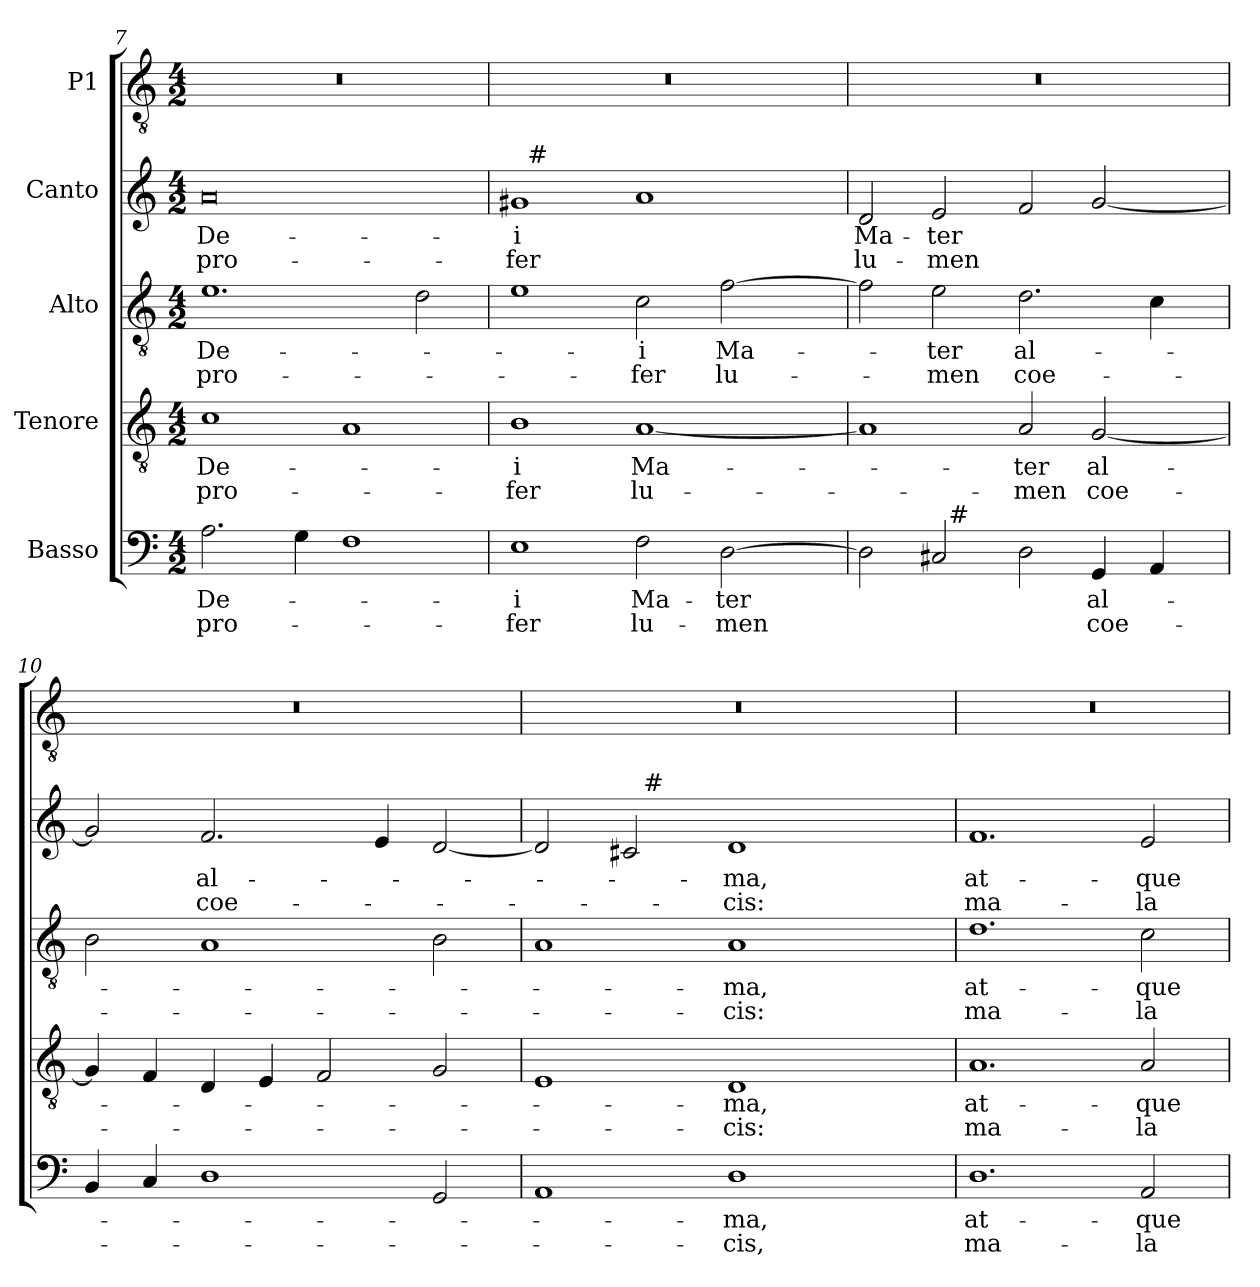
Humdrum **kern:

**kern	**text	**text	**kern	**text	**text	**kern	**text	**text	**kern	**text	**text	**kern
*part5	*part5	*part5	*part4	*part4	*part4	*part3	*part3	*part3	*part2	*part2	*part2	*part1
*staff5	*staff5	*staff5	*staff4	*staff4	*staff4	*staff3	*staff3	*staff3	*staff2	*staff2	*staff2	*staff1
*I"Basso	*	*	*I"Tenore	*	*	*I"Alto	*	*	*I"Canto	*	*	*I"P1
*clefF4	*	*	*clefGv2	*	*	*clefGv2	*	*	*clefG2	*	*	*clefGv2
*	*	*	*ITrd7c12	*	*	*ITrd7c12	*	*	*	*	*	*ITrd7c12
*k[]	*	*	*k[]	*	*	*k[]	*	*	*k[]	*	*	*k[]
*C:	*	*	*C:	*	*	*C:	*	*	*C:	*	*	*C:
*M4/2	*	*	*M4/2	*	*	*M4/2	*	*	*M4/2	*	*	*M4/2
=7	=7	=7	=7	=7	=7	=7	=7	=7	=7	=7	=7	=7
!	!LO:LY:b:color=#000000	!LO:LY:b:color=#000000	!	!	!	!	!	!	!	!	!	!
!	!	!	!	!LO:LY:b:color=#000000	!LO:LY:b:color=#000000	!	!	!	!	!	!	!
!	!	!	!	!	!	!	!LO:LY:b:color=#000000	!LO:LY:b:color=#000000	!	!	!	!
!	!	!	!	!	!	!	!	!	!	!LO:LY:b:color=#000000	!LO:LY:b:color=#000000	!LO:N:vis=1
2.Ai\	De-	pro-	1Ci	De-	pro-	1.Ei	De-	pro-	0ai	De-	pro-	0r
4Gi\	.	.	.	.	.	.	.	.	.	.	.	.
1Fi	.	.	1AAi	.	.	.	.	.	.	.	.	.
.	.	.	.	.	.	2Di\	.	.	.	.	.	.
=8	=8	=8	=8	=8	=8	=8	=8	=8	=8	=8	=8	=8
!	!LO:LY:b:color=#000000	!LO:LY:b:color=#000000	!	!	!	!	!	!	!	!	!	!
!	!	!	!	!LO:LY:b:color=#000000	!LO:LY:b:color=#000000	!	!	!	!	!	!	!
!	!	!	!	!	!	!	!	!	!	!LO:LY:b:color=#000000	!LO:LY:b:color=#000000	!LO:N:vis=1
*	*	*	*	*	*	*	*	*	*^	*	*	*
1Ei	-i	-fer	1BBi	-i	-fer	1Ei	.	.	1g#i	32ryy	-i	-fer	0r
.	.	.	.	.	.	.	.	.	.	256ryy	.	.	.
!	!	!	!	!	!	!	!	!	!	!LO:TX:a:t=#	!	!	!
.	.	.	.	.	.	.	.	.	.	1ryy	.	.	.
!	!LO:LY:b:color=#000000	!LO:LY:b:color=#000000	!	!	!	!	!	!	!	!	!	!	!
!	!	!	!	!LO:LY:b:color=#000000	!LO:LY:b:color=#000000	!	!	!	!	!	!	!	!
!	!	!	!	!	!	!	!LO:LY:b:color=#000000	!LO:LY:b:color=#000000	!	!	!	!	!
2Fi\	Ma-	lu-	[1AAi	Ma-	lu-	2Ci\	-i	-fer	1ai	.	.	.	.
.	.	.	.	.	.	.	.	.	.	2ryy	.	.	.
!	!LO:LY:b:color=#000000	!LO:LY:b:color=#000000	!	!	!	!	!	!	!	!	!	!	!
!	!	!	!	!	!	!	!LO:LY:b:color=#000000	!LO:LY:b:color=#000000	!	!	!	!	!
[2Di\	-ter	-men	.	.	.	[2Fi\	Ma-	lu-	.	.	.	.	.
.	.	.	.	.	.	.	.	.	.	4ryy	.	.	.
.	.	.	.	.	.	.	.	.	.	8ryy	.	.	.
.	.	.	.	.	.	.	.	.	.	16ryy	.	.	.
.	.	.	.	.	.	.	.	.	.	64..ryy	.	.	.
*	*	*	*	*	*	*	*	*	*v	*v	*	*	*
=9	=9	=9	=9	=9	=9	=9	=9	=9	=9	=9	=9	=9
*	*	*	*	*	*	*	*	*	*^	*	*	*
!	!	!	!	!	!	!	!	!	!	!	!LO:LY:b:color=#000000	!LO:LY:b:color=#000000	!LO:N:vis=1
*^	*	*	*	*	*	*	*	*	*v	*v	*	*	*
2Di\]	2ryy	.	.	1AAi]	.	.	2Fi\]	.	.	2di/	Ma-	lu-	0r
!	!	!	!	!	!	!	!	!LO:LY:b:color=#000000	!LO:LY:b:color=#000000	!	!	!	!
!	!	!	!	!	!	!	!	!	!	!	!LO:LY:b:color=#000000	!LO:LY:b:color=#000000	!
2C#i/	32ryy	.	.	.	.	.	2Ei\	-ter	-men	2ei/	-ter	-men	.
.	256ryy	.	.	.	.	.	.	.	.	.	.	.	.
!	!LO:TX:a:t=#	!	!	!	!	!	!	!	!	!	!	!	!
.	1ryy	.	.	.	.	.	.	.	.	.	.	.	.
!	!	!	!	!	!LO:LY:b:color=#000000	!LO:LY:b:color=#000000	!	!	!	!	!	!	!
!	!	!	!	!	!	!	!	!LO:LY:b:color=#000000	!LO:LY:b:color=#000000	!	!	!	!
2Di\	.	.	.	2AAi/	-ter	-men	2.Di\	al-	coe-	2fi/	.	.	.
!	!	!LO:LY:b:color=#000000	!LO:LY:b:color=#000000	!	!	!	!	!	!	!	!	!	!
!	!	!	!	!	!LO:LY:b:color=#000000	!LO:LY:b:color=#000000	!	!	!	!	!	!	!
4GGi/	.	al-	coe-	[2GGi/	al-	coe-	.	.	.	[2gi/	.	.	.
.	4ryy	.	.	.	.	.	.	.	.	.	.	.	.
4AAi/	.	.	.	.	.	.	4Ci\	.	.	.	.	.	.
.	8ryy	.	.	.	.	.	.	.	.	.	.	.	.
.	16ryy	.	.	.	.	.	.	.	.	.	.	.	.
.	64..ryy	.	.	.	.	.	.	.	.	.	.	.	.
=10	=10	=10	=10	=10	=10	=10	=10	=10	=10	=10	=10	=10	=10
!	!	!	!	!	!	!	!	!	!	!	!	!	!LO:N:vis=1
*v	*v	*	*	*	*	*	*	*	*	*	*	*	*
4BBi/	.	.	4GGi/]	.	.	2BBi\	.	.	2gi/]	.	.	0r
4Ci/	.	.	4FFi/	.	.	.	.	.	.	.	.	.
!	!	!	!	!	!	!	!	!	!	!LO:LY:b:color=#000000	!LO:LY:b:color=#000000	!
1Di	.	.	4DDi/	.	.	1AAi	.	.	2.fi/	al-	coe-	.
.	.	.	4EEi/	.	.	.	.	.	.	.	.	.
.	.	.	2FFi/	.	.	.	.	.	.	.	.	.
.	.	.	.	.	.	.	.	.	4ei/	.	.	.
2GGi/	.	.	2GGi/	.	.	2BBi\	.	.	[2di/	.	.	.
=11	=11	=11	=11	=11	=11	=11	=11	=11	=11	=11	=11	=11
!	!	!	!	!	!	!	!	!	!	!	!	!LO:N:vis=1
*	*	*	*	*	*	*	*	*	*^	*	*	*
1AAi	.	.	1EEi	.	.	1AAi	.	.	2di/]	2ryy	.	.	0r
.	.	.	.	.	.	.	.	.	2c#i/	32ryy	.	.	.
.	.	.	.	.	.	.	.	.	.	256ryy	.	.	.
!	!	!	!	!	!	!	!	!	!	!LO:TX:a:t=#	!	!	!
.	.	.	.	.	.	.	.	.	.	1ryy	.	.	.
!	!LO:LY:b:color=#000000	!LO:LY:b:color=#000000	!	!	!	!	!	!	!	!	!	!	!
!	!	!	!	!LO:LY:b:color=#000000	!LO:LY:b:color=#000000	!	!	!	!	!	!	!	!
!	!	!	!	!	!	!	!LO:LY:b:color=#000000	!LO:LY:b:color=#000000	!	!	!	!	!
!	!	!	!	!	!	!	!	!	!	!	!LO:LY:b:color=#000000	!LO:LY:b:color=#000000	!
1Di	-ma,	-cis,	1DDi	-ma,	-cis:	1AAi	-ma,	-cis:	1di	.	-ma,	-cis:	.
.	.	.	.	.	.	.	.	.	.	4ryy	.	.	.
.	.	.	.	.	.	.	.	.	.	8ryy	.	.	.
.	.	.	.	.	.	.	.	.	.	16ryy	.	.	.
.	.	.	.	.	.	.	.	.	.	64..ryy	.	.	.
*	*	*	*	*	*	*	*	*	*v	*v	*	*	*
!!LO:PB:g=z
=12	=12	=12	=12	=12	=12	=12	=12	=12	=12	=12	=12	=12
*	*	*	*	*	*	*	*	*	*^	*	*	*
!	!LO:LY:b:color=#000000	!LO:LY:b:color=#000000	!	!	!	!	!	!	!	!	!	!	!
*	*	*	*	*	*	*	*	*	*v	*v	*	*	*
*	*	*	*	*	*	*	*	*	*^	*	*	*
!	!	!	!	!LO:LY:b:color=#000000	!LO:LY:b:color=#000000	!	!	!	!	!	!	!	!
*	*	*	*	*	*	*	*	*	*v	*v	*	*	*
*	*	*	*	*	*	*	*	*	*^	*	*	*
!	!	!	!	!	!	!	!LO:LY:b:color=#000000	!LO:LY:b:color=#000000	!	!	!	!	!
*	*	*	*	*	*	*	*	*	*v	*v	*	*	*
*	*	*	*	*	*	*	*	*	*^	*	*	*
!	!	!	!	!	!	!	!	!	!	!	!LO:LY:b:color=#000000	!LO:LY:b:color=#000000	!LO:N:vis=1
*	*	*	*	*	*	*	*	*	*v	*v	*	*	*
1.Di	at-	ma-	1.AAi	at-	ma-	1.Di	at-	ma-	1.fi	at-	ma-	0r
!	!LO:LY:b:color=#000000	!LO:LY:b:color=#000000	!	!	!	!	!	!	!	!	!	!
!	!	!	!	!LO:LY:b:color=#000000	!LO:LY:b:color=#000000	!	!	!	!	!	!	!
!	!	!	!	!	!	!	!LO:LY:b:color=#000000	!LO:LY:b:color=#000000	!	!	!	!
!	!	!	!	!	!	!	!	!	!	!LO:LY:b:color=#000000	!LO:LY:b:color=#000000	!
2AAi/	-que	-la	2AAi/	-que	-la	2Ci\	-que	-la	2ei/	-que	-la	.
=	=	=	=	=	=	=	=	=	=	=	=	=
*-	*-	*-	*-	*-	*-	*-	*-	*-	*-	*-	*-	*-
